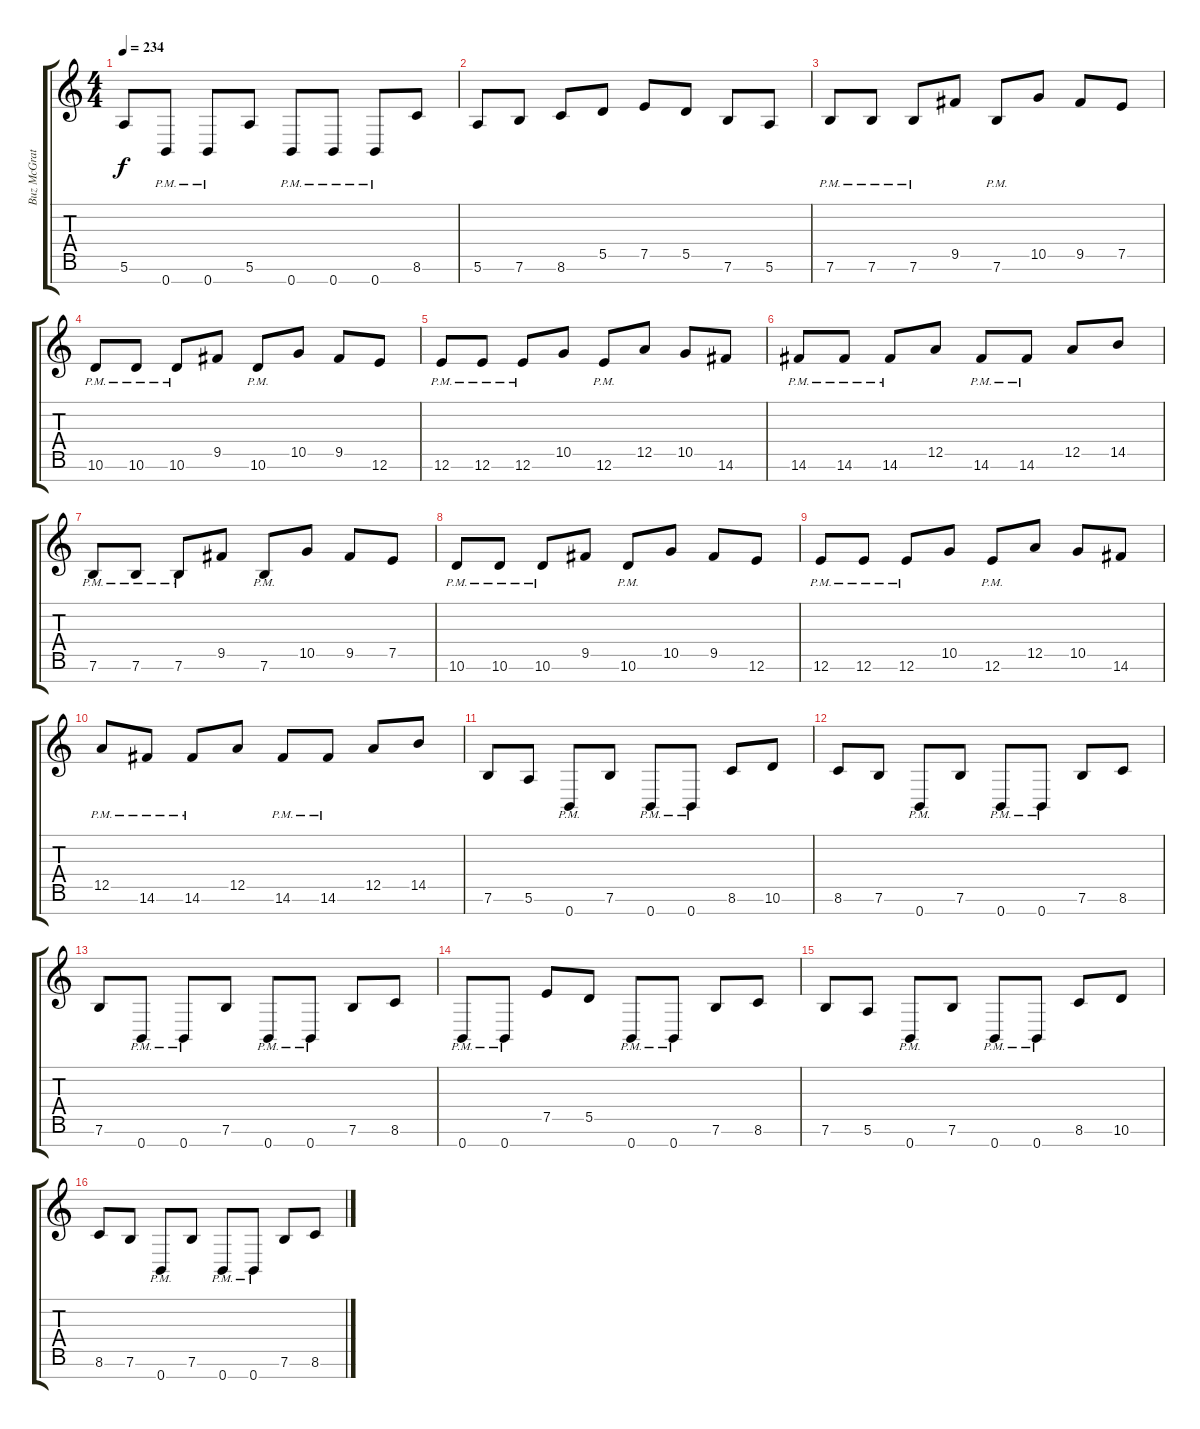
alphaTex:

\track ("Buz McGrath (Guitar)" "Buz McGrat") {instrument distortionguitar}
\staff {score tabs}
\tuning (E4 B3 G3 D3 A2 E2 B1) {hide}
\ts (4 4)
\tempo 234
\clef g2
\ks c
5.6.8{dy f} 0.7{pm}.8 0.7{pm}.8 5.6.8 0.7{pm}.8 0.7{pm}.8 0.7{pm}.8 8.6.8 |
5.6.8 7.6.8 8.6.8 5.5.8 7.5.8 5.5.8 7.6.8 5.6.8 |
7.6{pm}.8{volume 14} 7.6{pm}.8 7.6{pm}.8 9.5.8 7.6{pm}.8 10.5.8 9.5.8 7.5.8 |
10.6{pm}.8 10.6{pm}.8 10.6{pm}.8 9.5.8 10.6{pm}.8 10.5.8 9.5.8 12.6.8 |
12.6{pm}.8 12.6{pm}.8 12.6{pm}.8 10.5.8 12.6{pm}.8 12.5.8 10.5.8 14.6.8 |
14.6{pm}.8 14.6{pm}.8 14.6{pm}.8 12.5.8 14.6{pm}.8 14.6{pm}.8 12.5.8 14.5.8 |
7.6{pm}.8{volume 14} 7.6{pm}.8 7.6{pm}.8 9.5.8 7.6{pm}.8 10.5.8 9.5.8 7.5.8 |
10.6{pm}.8 10.6{pm}.8 10.6{pm}.8 9.5.8 10.6{pm}.8 10.5.8 9.5.8 12.6.8 |
12.6{pm}.8 12.6{pm}.8 12.6{pm}.8 10.5.8 12.6{pm}.8 12.5.8 10.5.8 14.6.8 |
12.5{pm}.8 14.6{pm}.8 14.6{pm}.8 12.5.8 14.6{pm}.8 14.6{pm}.8 12.5.8 14.5.8 |
7.6.8 5.6.8 0.7{pm}.8 7.6.8 0.7{pm}.8 0.7{pm}.8 8.6.8 10.6.8 |
8.6.8 7.6.8 0.7{pm}.8 7.6.8 0.7{pm}.8 0.7{pm}.8 7.6.8 8.6.8 |
7.6.8 0.7{pm}.8 0.7{pm}.8 7.6.8 0.7{pm}.8 0.7{pm}.8 7.6.8 8.6.8 |
0.7{pm}.8 0.7{pm}.8 7.5.8 5.5.8 0.7{pm}.8 0.7{pm}.8 7.6.8 8.6.8 |
7.6.8 5.6.8 0.7{pm}.8 7.6.8 0.7{pm}.8 0.7{pm}.8 8.6.8 10.6.8 |
8.6.8 7.6.8 0.7{pm}.8 7.6.8 0.7{pm}.8 0.7{pm}.8 7.6.8 8.6.8
